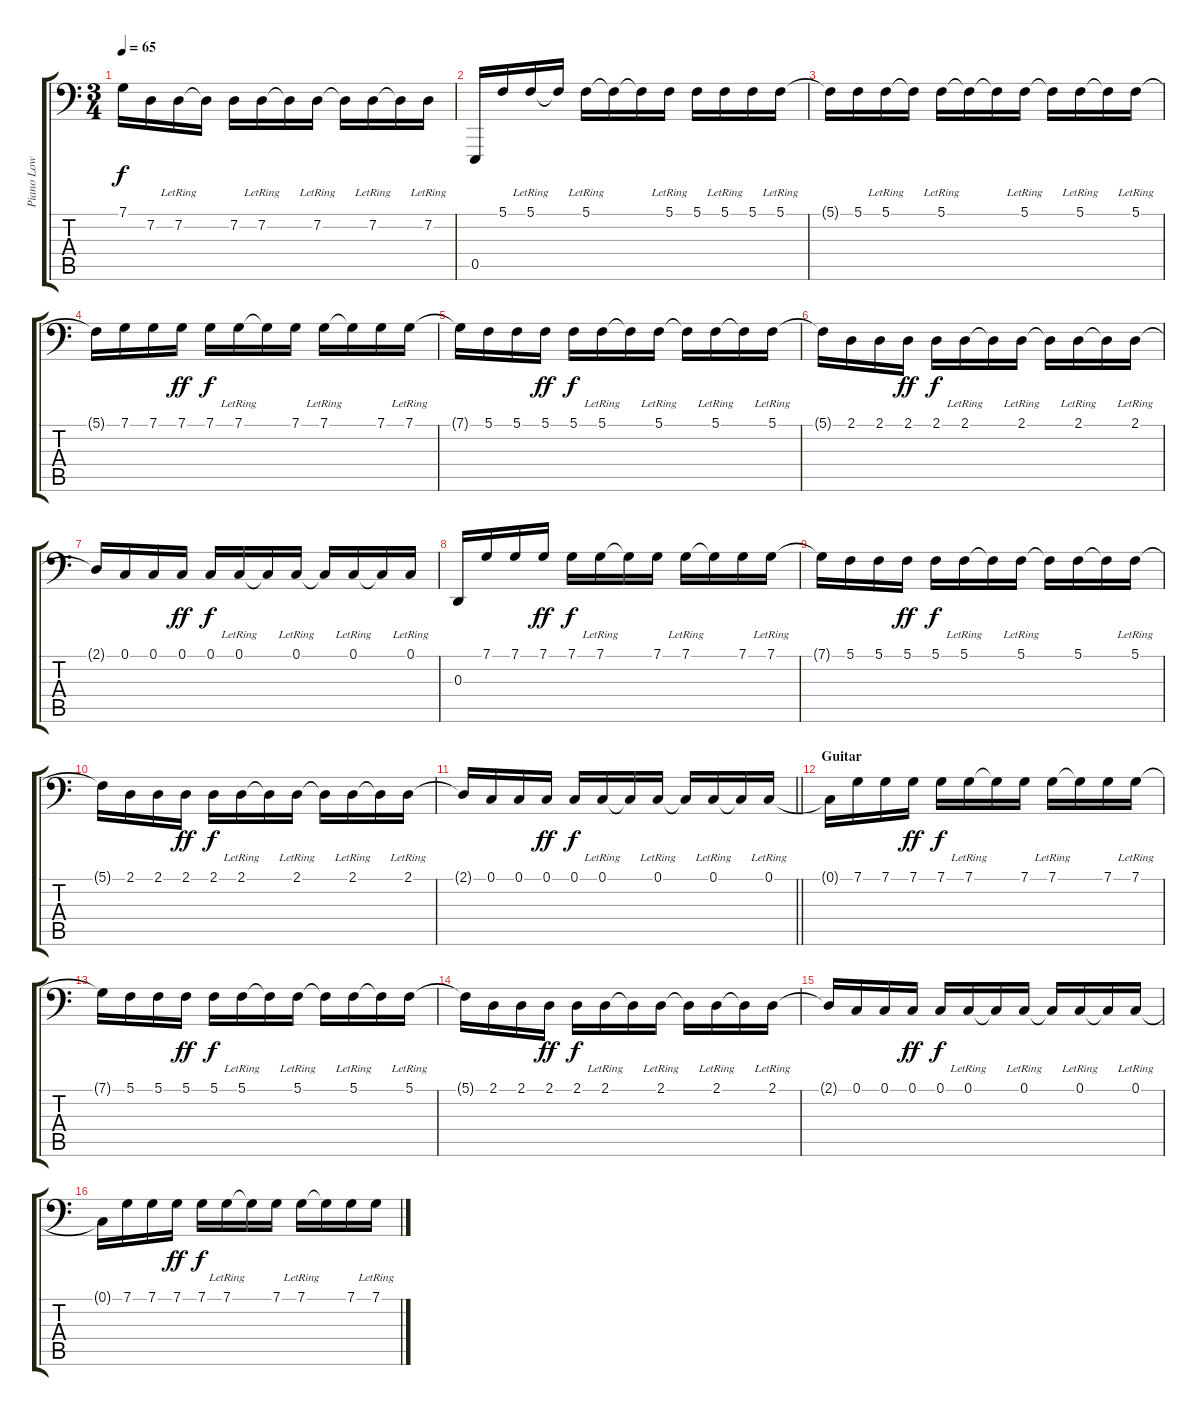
\track ("Piano Low" "Piano Low") {instrument brightacousticpiano}
\staff {score tabs}
\tuning (C3 G2 D2 A1 E1 B0) {hide}
\ts (3 4)
\tempo 65
\clef f4
\ks c
7.1{t}.16{dy f} 7.2.16 7.2{lr}.16 7.2{t}.16 7.2.16 7.2{lr}.16 7.2{t}.16 7.2{lr}.16 7.2{t}.16 7.2{lr}.16 7.2{t}.16 7.2{lr}.16 |
0.5.16 5.1.16 5.1{lr}.16 5.1{t}.16 5.1{lr}.16 5.1{t}.16 5.1{t}.16 5.1{lr}.16 5.1.16 5.1{lr}.16 5.1.16 5.1{lr}.16 |
5.1{t}.16 5.1.16 5.1{lr}.16 5.1{t}.16 5.1{lr}.16 5.1{t}.16 5.1{t}.16 5.1{lr}.16 5.1{t}.16 5.1{lr}.16 5.1{t}.16 5.1{lr}.16 |
5.1{t}.16 7.1.16 7.1.16 7.1.16{dy ff} 7.1.16{dy f} 7.1{lr}.16 7.1{t}.16 7.1.16 7.1{lr}.16 7.1{t}.16 7.1.16 7.1{lr}.16 |
7.1{t}.16 5.1.16 5.1.16 5.1.16{dy ff} 5.1.16{dy f} 5.1{lr}.16 5.1{t}.16 5.1{lr}.16 5.1{t}.16 5.1{lr}.16 5.1{t}.16 5.1{lr}.16 |
5.1{t}.16 2.1.16 2.1.16 2.1.16{dy ff} 2.1.16{dy f} 2.1{lr}.16 2.1{t}.16 2.1{lr}.16 2.1{t}.16 2.1{lr}.16 2.1{t}.16 2.1{lr}.16 |
2.1{t}.16 0.1.16 0.1.16 0.1.16{dy ff} 0.1.16{dy f} 0.1{lr}.16 0.1{t}.16 0.1{lr}.16 0.1{t}.16 0.1{lr}.16 0.1{t}.16 0.1{lr}.16 |
0.3.16 7.1.16 7.1.16 7.1.16{dy ff} 7.1.16{dy f} 7.1{lr}.16 7.1{t}.16 7.1.16 7.1{lr}.16 7.1{t}.16 7.1.16 7.1{lr}.16 |
7.1{t}.16 5.1.16 5.1.16 5.1.16{dy ff} 5.1.16{dy f} 5.1{lr}.16 5.1{t}.16 5.1{lr}.16 5.1{t}.16 5.1.16 5.1{t}.16 5.1{lr}.16 |
5.1{t}.16 2.1.16 2.1.16 2.1.16{dy ff} 2.1.16{dy f} 2.1{lr}.16 2.1{t}.16 2.1{lr}.16 2.1{t}.16 2.1{lr}.16 2.1{t}.16 2.1{lr}.16 |
\barLineRight lightlight
2.1{t}.16 0.1.16 0.1.16 0.1.16{dy ff} 0.1.16{dy f} 0.1{lr}.16 0.1{t}.16 0.1{lr}.16 0.1{t}.16 0.1{lr}.16 0.1{t}.16 0.1{lr}.16 |
\section ("" "Guitar")
0.1{t}.16 7.1.16 7.1.16 7.1.16{dy ff} 7.1.16{dy f} 7.1{lr}.16 7.1{t}.16 7.1.16 7.1{lr}.16 7.1{t}.16 7.1.16 7.1{lr}.16 |
7.1{t}.16 5.1.16 5.1.16 5.1.16{dy ff} 5.1.16{dy f} 5.1{lr}.16 5.1{t}.16 5.1{lr}.16 5.1{t}.16 5.1{lr}.16 5.1{t}.16 5.1{lr}.16 |
5.1{t}.16 2.1.16 2.1.16 2.1.16{dy ff} 2.1.16{dy f} 2.1{lr}.16 2.1{t}.16 2.1{lr}.16 2.1{t}.16 2.1{lr}.16 2.1{t}.16 2.1{lr}.16 |
2.1{t}.16 0.1.16 0.1.16 0.1.16{dy ff} 0.1.16{dy f} 0.1{lr}.16 0.1{t}.16 0.1{lr}.16 0.1{t}.16 0.1{lr}.16 0.1{t}.16 0.1{lr}.16 |
0.1{t}.16 7.1.16 7.1.16 7.1.16{dy ff} 7.1.16{dy f} 7.1{lr}.16 7.1{t}.16 7.1.16 7.1{lr}.16 7.1{t}.16 7.1.16 7.1{lr}.16
